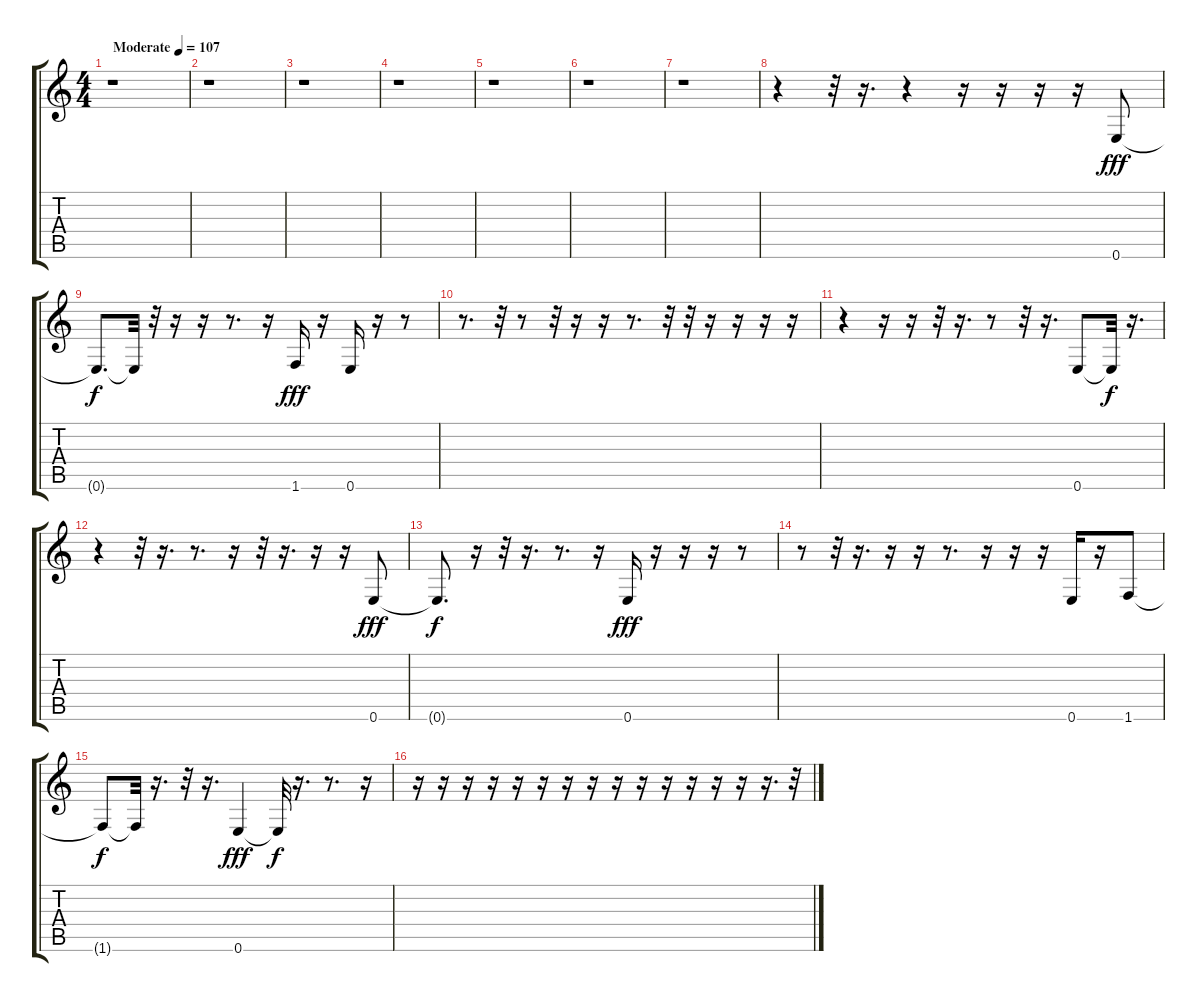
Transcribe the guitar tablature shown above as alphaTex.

\track "" {instrument fretlessbass}
\staff {score tabs}
\tuning (E4 B3 G3 D3 A2 E2) {hide}
\ts (4 4)
\tempo (107 "Moderate")
\clef g2
\ks c
r.1{dy fff instrument fretlessbass} |
r.1 |
r.1 |
r.1 |
r.1 |
r.1 |
r.1 |
r.4 r.32 r.16{d} r.4 r.16 r.16 r.16 r.16 0.6.8 |
0.6{t}.8{d dy f} 0.6{t}.32 r.32 r.16 r.16 r.8{d} r.16 1.6.16{dy fff} r.16 0.6.16 r.16 r.8 |
r.8{d} r.32 r.8 r.32 r.16 r.16 r.8{d} r.32 r.32 r.16 r.16 r.16 r.16 |
r.4 r.16 r.16 r.32 r.16{d} r.8 r.32 r.16{d} 0.6.8 0.6{t}.32{dy f} r.16{d} |
r.4 r.32 r.16{d} r.8{d} r.16 r.32 r.16{d} r.16 r.16 0.6.8{dy fff} |
0.6{t}.8{d dy f} r.16 r.32 r.16{d} r.8{d} r.16 0.6.16{dy fff} r.16 r.16 r.16 r.8 |
r.8 r.32 r.16{d} r.16 r.16 r.8{d} r.16 r.16 r.16 0.6.16 r.16 1.6.8 |
1.6{t}.8{dy f} 1.6{t}.32 r.16{d} r.32 r.16{d} 0.6.4{dy fff} 0.6{t}.32{dy f} r.16{d} r.8{d} r.16 |
r.16 r.16 r.16 r.16 r.16 r.16 r.16 r.16 r.16 r.16 r.16 r.16 r.16 r.16 r.16{d} r.32
